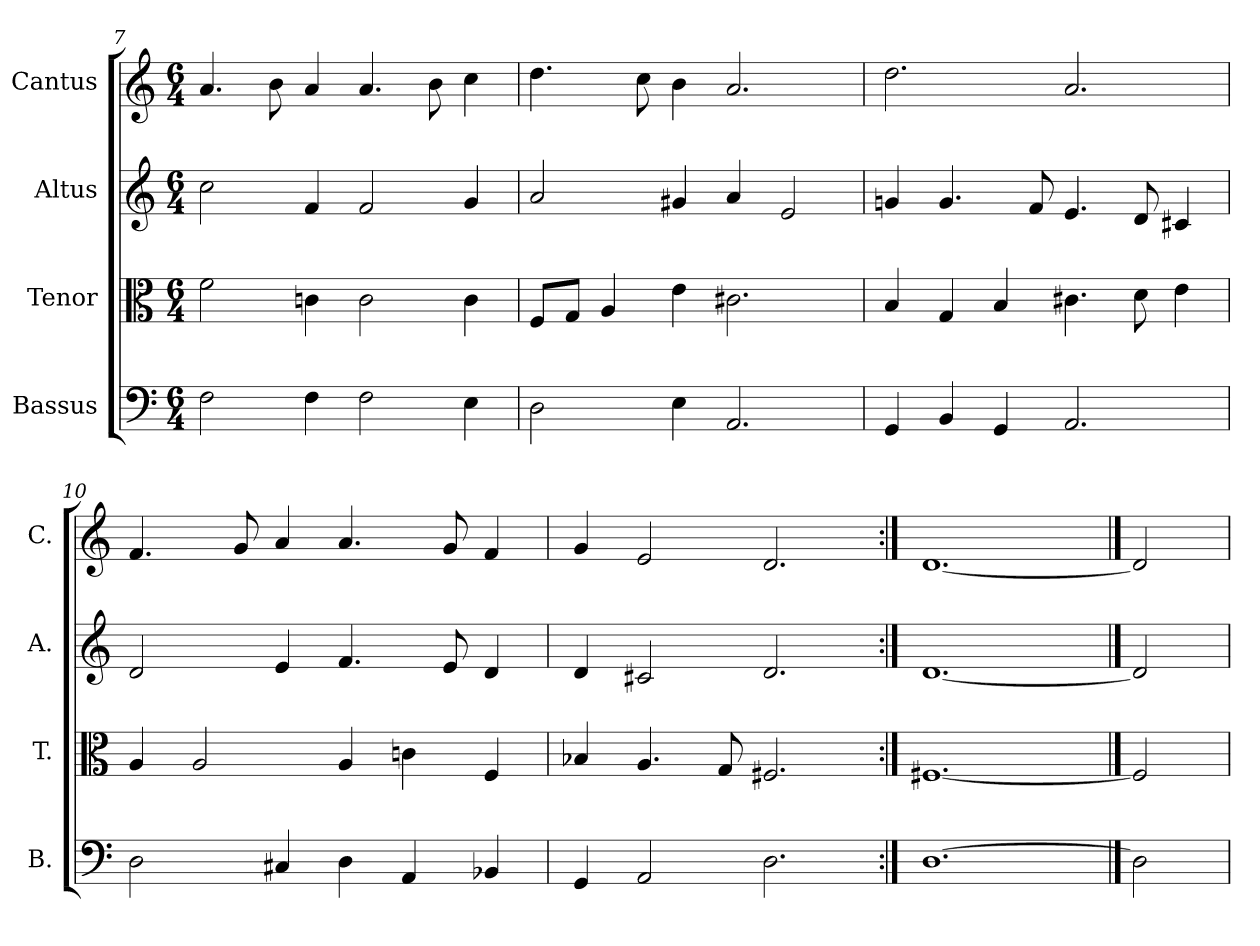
**kern	**kern	**kern	**kern
*part4	*part3	*part2	*part1
*staff4	*staff3	*staff2	*staff1
*I"Bassus	*I"Tenor	*I"Altus	*I"Cantus
*I'B.	*I'T.	*I'A.	*I'C.
!!LO:LB:g=z
*clefF4	*clefC3	*clefG2	*clefG2
*k[]	*k[]	*k[]	*k[]
*M6/4	*M6/4	*M6/4	*M6/4
=7	=7	=7	=7
2F\	2f\	2cc\	4.a/
.	.	.	8b\
4F\	4cn\	4f/	4a/
2F\	2c\	2f/	4.a/
.	.	.	8b\
4E\	4c\	4g/	4cc\
=8	=8	=8	=8
2D\	8F/L	2a/	4.dd\
.	8G/J	.	.
.	4A/	.	.
.	.	.	8cc\
4E\	4e\	4g#X/	4b\
2.AA/	2.c#X\	4a/	2.a/
.	.	2e/	.
=9	=9	=9	=9
4GG/	4B/	4gn/	2.dd\
4BB/	4G/	4.g/	.
4GG/	4B/	.	.
.	.	8f/	.
2.AA/	4.c#X\	4.e/	2.a/
.	8d\	8d/	.
.	4e\	4c#X/	.
=10	=10	=10	=10
2D\	4A/	2d/	4.f/
.	2A/	.	.
.	.	.	8g/
4C#X/	.	4e/	4a/
4D\	4A/	4.f/	4.a/
4AA/	4cn\	.	.
.	.	8e/	8g/
4BB-X/	4F/	4d/	4f/
=11	=11	=11	=11
4GG/	4B-X/	4d/	4g/
2AA/	4.A/	2c#X/	2e/
.	8G/	.	.
2.D\	2.F#X/	2.d/	2.d/
=12:|!	=12:|!	=12:|!	=12:|!
[1.D	[1.F#X	[1.d	[1.d
==13	==13	==13	==13
2D]	2F#]	2d]	2d]
=	=	=	=
*-	*-	*-	*-
